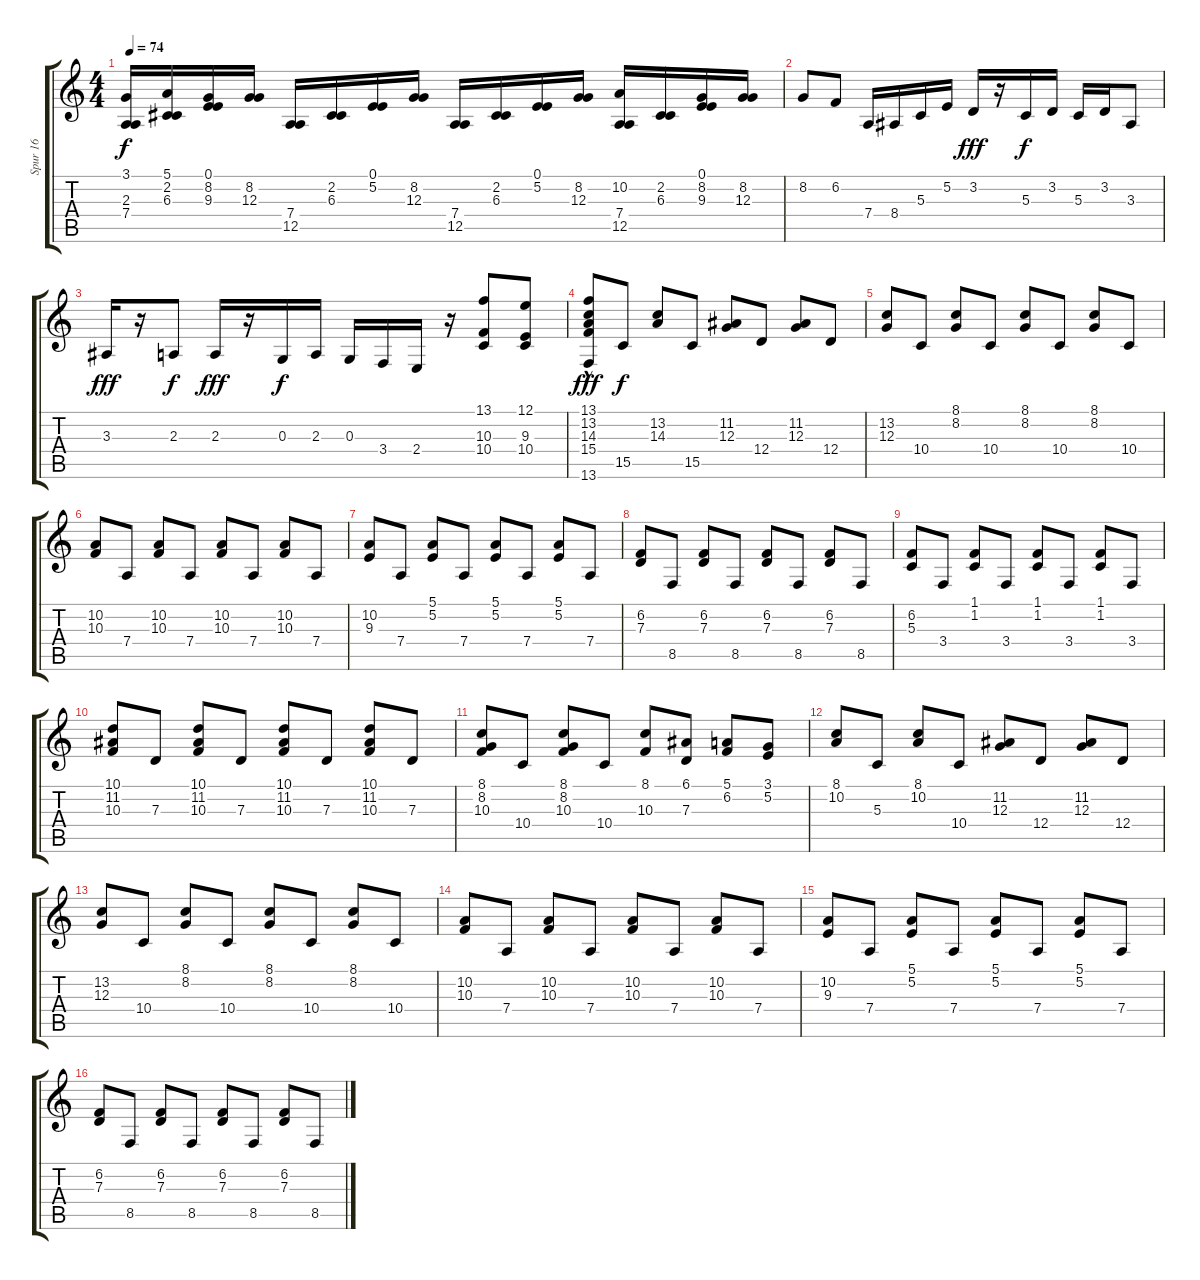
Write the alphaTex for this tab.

\track ("Spur 16" "Spur 16") {instrument harpsichord}
\staff {score tabs}
\tuning (E4 B3 G3 D3 A2 E2) {hide}
\ts (4 4)
\tempo 74
\clef g2
\ks c
(3.1 2.3 7.4).16{dy f} (5.1 2.2 6.3).16 (0.1 8.2 9.3).16 (8.2 12.3).16 (7.4 12.5).16 (2.2 6.3).16 (0.1 5.2).16 (8.2 12.3).16 (7.4 12.5).16 (2.2 6.3).16 (0.1 5.2).16 (8.2 12.3).16 (10.2 7.4 12.5).16 (2.2 6.3).16 (0.1 8.2 9.3).16 (8.2 12.3).16 |
8.2.8 6.2.8 7.4.16 8.4.16 5.3.16 5.2.16 3.2.16{dy fff} r.16 5.3.16{dy f} 3.2.16 5.3.16 3.2.16 3.3.8 |
3.3.16{dy fff} r.16 2.3.8{dy f} 2.3.16{dy fff} r.16 0.3.16{dy f} 2.3.16 0.3.16 3.4.16 2.4.16 r.16 (13.1 10.3 10.4).8{volume 10} (12.1 9.3 10.4).8{volume 11} |
(13.1{hac} 13.2 14.3 15.4{hac} 13.6{hac}).8{dy fff volume 11} 15.5.8{dy f} (13.2 14.3).8 15.5.8 (11.2 12.3).8 12.4.8 (11.2 12.3).8 12.4.8 |
(13.2 12.3).8 10.4.8 (8.1 8.2).8 10.4.8 (8.1 8.2).8 10.4.8 (8.1 8.2).8 10.4.8 |
(10.2 10.3).8 7.4.8 (10.2 10.3).8 7.4.8 (10.2 10.3).8 7.4.8 (10.2 10.3).8 7.4.8 |
(10.2 9.3).8 7.4.8 (5.1 5.2).8 7.4.8 (5.1 5.2).8 7.4.8 (5.1 5.2).8 7.4.8 |
(6.2 7.3).8 8.5.8 (6.2 7.3).8 8.5.8 (6.2 7.3).8 8.5.8 (6.2 7.3).8 8.5.8 |
(6.2 5.3).8 3.4.8 (1.1 1.2).8 3.4.8 (1.1 1.2).8 3.4.8 (1.1 1.2).8 3.4.8 |
(10.1 11.2 10.3).8 7.3.8 (10.1 11.2 10.3).8 7.3.8 (10.1 11.2 10.3).8 7.3.8 (10.1 11.2 10.3).8 7.3.8 |
(8.1 8.2 10.3).8 10.4.8 (8.1 8.2 10.3).8 10.4.8 (8.1 10.3).8 (6.1 7.3).8 (5.1 6.2).8 (3.1 5.2).8 |
(8.1 10.2).8 5.3.8 (8.1 10.2).8 10.4.8 (11.2 12.3).8 12.4.8 (11.2 12.3).8 12.4.8 |
(13.2 12.3).8 10.4.8 (8.1 8.2).8 10.4.8 (8.1 8.2).8 10.4.8 (8.1 8.2).8 10.4.8 |
(10.2 10.3).8 7.4.8 (10.2 10.3).8 7.4.8 (10.2 10.3).8 7.4.8 (10.2 10.3).8 7.4.8 |
(10.2 9.3).8 7.4.8 (5.1 5.2).8 7.4.8 (5.1 5.2).8 7.4.8 (5.1 5.2).8 7.4.8 |
(6.2 7.3).8 8.5.8 (6.2 7.3).8 8.5.8 (6.2 7.3).8 8.5.8 (6.2 7.3).8 8.5.8
